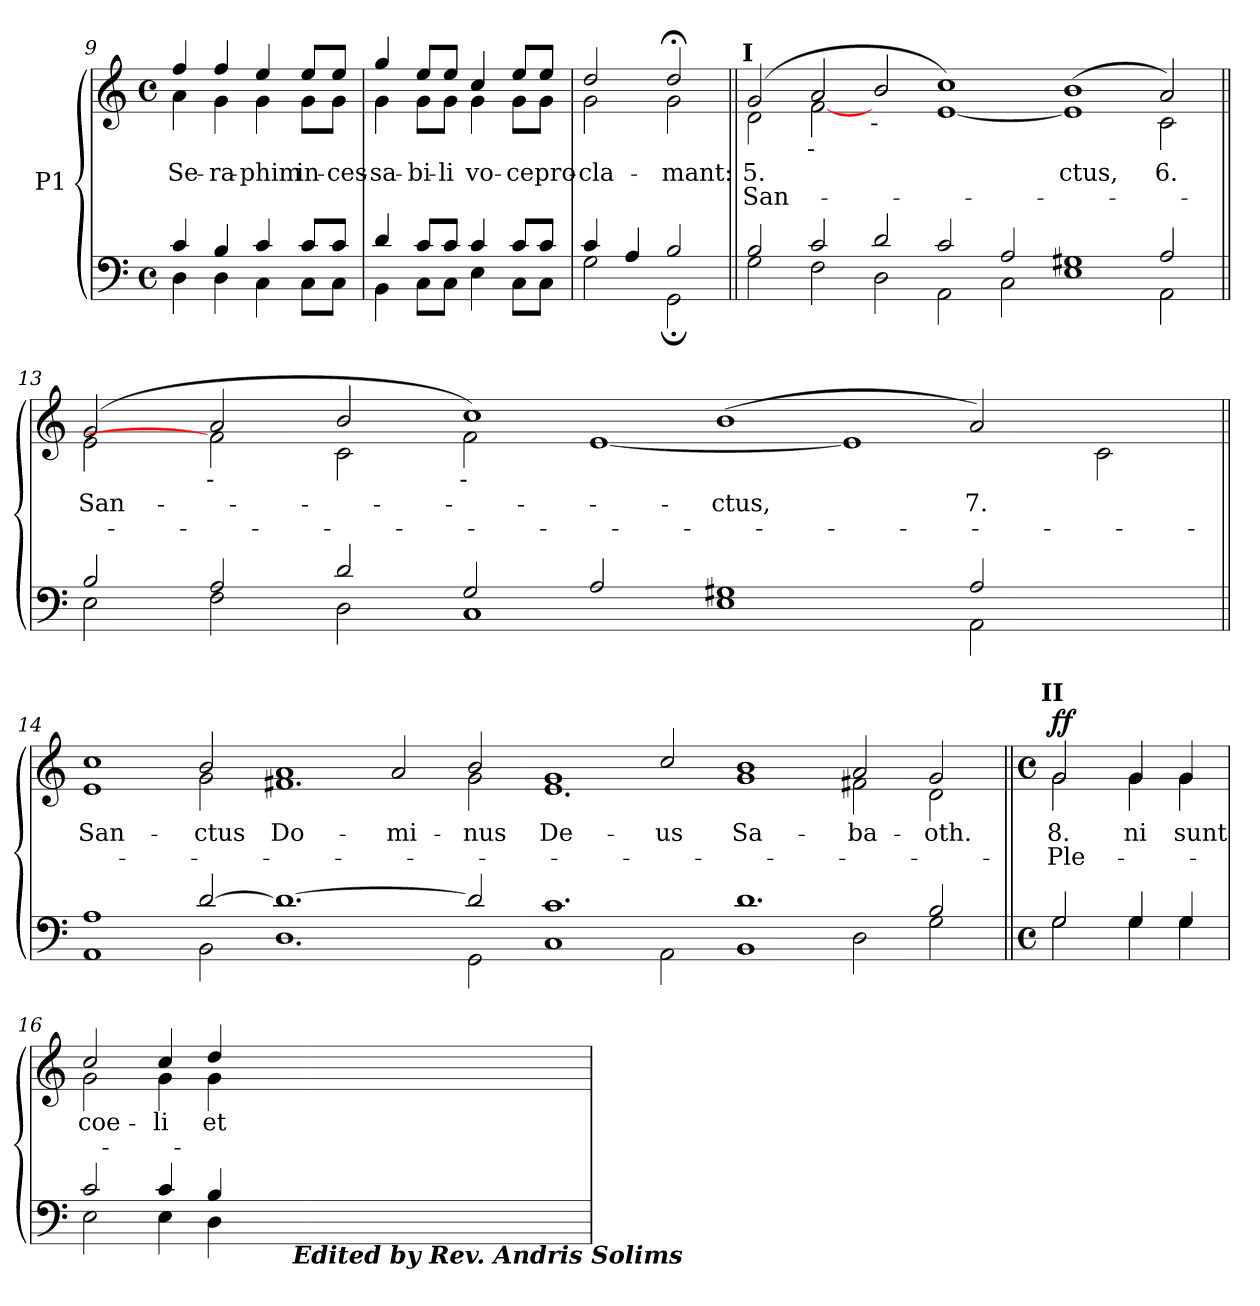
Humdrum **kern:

**kern	**kern	**text	**text	**dynam
*part1	*part1	*part1	*part1	*part1
*staff2	*staff1	*staff1	*staff1	*staff1/2
*I"P1	*	*	*	*
*clefF4	*clefG2	*	*	*
*k[]	*k[]	*	*	*
*C:	*C:	*	*	*
*M4/4	*M4/4	*	*	*
*met(c)	*met(c)	*	*	*
=9	=9	=9	=9	=9
*^	*	*	*	*
!	!	!	!LO:LY:b:color=#000000	!	!
*	*	*^	*	*	*
4ci/	4Di\	4ffi/	4ai\	Se-	.	.
!	!	!	!	!LO:LY:b:color=#000000	!	!
4Bi/	4Di\	4ffi/	4gi\	-ra-	.	.
!	!	!	!	!LO:LY:b:color=#000000	!	!
4ci/	4Ci\	4eei/	4gi\	-phim	.	.
!	!	!	!	!LO:LY:b:color=#000000	!	!
8ci/L	8Ci\L	8eei/L	8gi\L	in-	.	.
!	!	!	!	!LO:LY:b:color=#000000	!	!
8ci/J	8Ci\J	8eei/J	8gi\J	-ces-	.	.
=10	=10	=10	=10	=10	=10	=10
!	!	!	!	!LO:LY:b:color=#000000	!	!
4di/	4BBi\	4ggi/	4gi\	-sa-	.	.
!	!	!	!	!LO:LY:b:color=#000000	!	!
8ci/L	8Ci\L	8eei/L	8gi\L	-bi-	.	.
!	!	!	!	!LO:LY:b:color=#000000	!	!
8ci/J	8Ci\J	8eei/J	8gi\J	-li	.	.
!	!	!	!	!LO:LY:b:color=#000000	!	!
4ci/	4Ei\	4cci/	4gi\	vo-	.	.
!	!	!	!	!LO:LY:b:color=#000000	!	!
8ci/L	8Ci\L	8eei/L	8gi\L	-ce	.	.
!	!	!	!	!LO:LY:b:color=#000000	!	!
8ci/J	8Ci\J	8eei/J	8gi\J	pro-	.	.
=11	=11	=11	=11	=11	=11	=11
!	!	!	!	!LO:LY:b:color=#000000	!	!
4ci/	2Gi\	2ddi/	2gi\	-cla-	.	.
4Ai/	.	.	.	.	.	.
!	!	!	!	!LO:LY:b:color=#000000	!	!
2Bi/	2GG;i\	2dd;i/	2gi\	-mant:	.	.
!!LO:LB:g=z	!!
=12||	=12||	=12||	=12||	=12||	=12||	=12||
!	!	!LO:TX:a:B:cj:t=I	!	!	!	!
!	!	!	!	!LO:LY:b:color=#000000	!LO:LY:b:color=#000000	!
2Bi/	2Gi\	(2gi/	2di\	5.	San-	.
!	!	!LO:TX:b:cj:t=-	!	!	!	!
2ci/	2Fi\	2ai/	[2fi	.	.	.
!	!	!LO:TX:b:cj:t=-	!	!	!	!
2di/	2Di\	2bi/	2ryy	.	.	.
2ci/	2AAi\	1cci)	[1ei	.	.	.
2Ai/	2Ci\	.	.	.	.	.
!	!	!	!	!LO:LY:b:color=#000000	!	!
1G#Xi	1Ei	(1bi	1ei]	-ctus,	.	.
!	!	!	!	!LO:LY:b:color=#000000	!	!
2Ai/	2AAi\	2ai/)	2ci\	6.	.	.
=13||	=13||	=13||	=13||	=13||	=13||	=13||
!	!	!	!	!LO:LY:b:color=#000000	!	!
2Bi/	2Ei\	(2gi/	2ei\	San-	.	.
!	!	!LO:TX:b:cj:t=-	!	!	!	!
2Ai/	2Fi\	2ai/	2fi]	.	.	.
2di/	2Di\	2bi/	2ci\	.	.	.
!	!	!LO:TX:b:cj:t=-	!	!	!	!
2Gi/	1Ci	1cci)	2fi\	.	.	.
2Ai/	.	.	[1ei	.	.	.
!	!	!	!	!LO:LY:b:color=#000000	!	!
1G#Xi	1Ei	(1bi	.	-ctus,	.	.
.	.	.	1ei]	.	.	.
!	!	!	!	!LO:LY:b:color=#000000	!	!
2Ai/	2AAi\	2ai/)	.	7.	.	.
2ryy	2ryy	2ryy	2ci\	.	.	.
=14||	=14||	=14||	=14||	=14||	=14||	=14||
!	!	!	!	!LO:LY:b:color=#000000	!	!
1Ai	1AAi	1ei 1cci	1ryy	San-	.	.
!	!	!	!	!LO:LY:b:color=#000000	!	!
[2di/	2BBi\	2bi/	2gi\	-ctus	.	.
!	!	!	!	!LO:LY:b:color=#000000	!	!
1.di_	1.Di	1ai	1.f#Xi	Do-	.	.
!	!	!	!	!LO:LY:b:color=#000000	!	!
.	.	2ai/	.	-mi-	.	.
!	!	!	!	!LO:LY:b:color=#000000	!	!
2di/]	2GGi\	2bi/	2gi\	-nus	.	.
!	!	!	!	!LO:LY:b:color=#000000	!	!
1.ci	1Ci	1gi	1.ei	De-	.	.
!	!	!	!	!LO:LY:b:color=#000000	!	!
.	2AAi\	2cci/	.	-us	.	.
!	!	!	!	!LO:LY:b:color=#000000	!	!
1.di	1BBi	1bi	1gi	Sa-	.	.
!	!	!	!	!LO:LY:b:color=#000000	!	!
.	2Di\	2ai/	2f#Xi\	-ba-	.	.
!	!	!	!	!LO:LY:b:color=#000000	!	!
2Bi/	2Gi\	2gi/	2di\	-oth.	.	.
!!LO:LB:g=z	!!
=15||	=15||	=15||	=15||	=15||	=15||	=15||
*M4/4	*	*M4/4	*	*	*	*
*met(c)	*	*met(c)	*	*	*	*
!	!	!LO:TX:a:B:cj:t=II	!	!	!	!
!	!	!	!	!LO:LY:b:color=#000000	!LO:LY:b:color=#000000	!
2Gi/	2Gi\	2gi/	2gi\	8.	Ple-	f f
!	!	!	!	!LO:LY:b:color=#000000	!	!
4Gi/	4Gi\	4gi/	4gi\	-ni	.	.
!	!	!	!	!LO:LY:b:color=#000000	!	!
4Gi/	4Gi\	4gi/	4gi\	sunt	.	.
=16	=16	=16	=16	=16	=16	=16
!	!	!	!	!LO:LY:b:color=#000000	!	!
*	*^	*	*	*	*	*
2ci/	2Ei\	2ryy	2cci/	2gi\	coe-	.	.
!	!	!	!	!	!LO:LY:b:color=#000000	!	!
4ci/	4Ei\	4ryy	4cci/	4gi\	-li	.	.
!	!	!	!	!	!LO:LY:b:color=#000000	!	!
4Bi/	4Di\	8ryy	4ddi/	4gi\	et	.	.
.	.	16ryy	.	.	.	.	.
.	.	32ryy	.	.	.	.	.
.	.	64ryy	.	.	.	.	.
.	.	128...ryy	.	.	.	.	.
!	!	!LO:TX:b:Bi:t=Edited by Rev. Andris Solims	!	!	!	!	!
.	.	1024ryy	.	.	.	.	.
*v	*v	*v	*	*	*	*	*
*	*v	*v	*	*	*
=	=	=	=	=
*-	*-	*-	*-	*-
